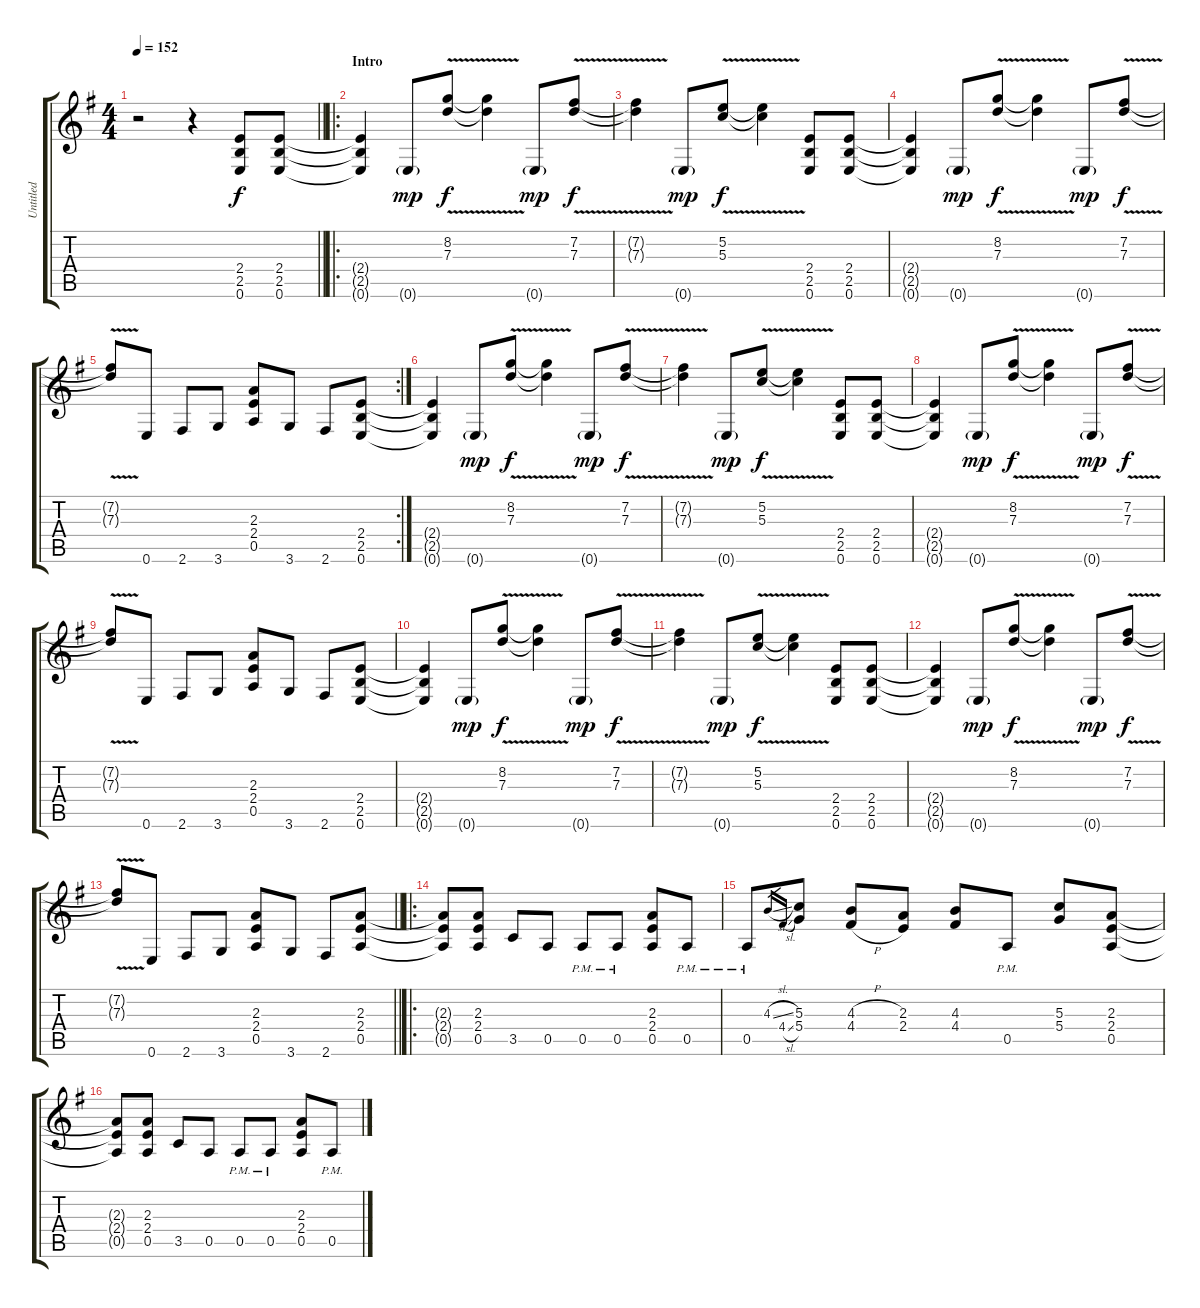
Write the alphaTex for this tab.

\track ("Untitled" "Untitled") {instrument distortionguitar}
\staff {score tabs}
\tuning (E4 B3 G3 D3 A2 E2) {hide}
\ts (4 4)
\tempo 152
\clef g2
\barLineRight lightlight
\ks g
r.2{dy f instrument distortionguitar} r.4 (2.4 2.5 0.6).8 (2.4 2.5 0.6).8 |
\ro
\section ("" "Intro")
(2.4{t} 2.5{t} 0.6{t}).4 0.6{g}.8{dy mp} (8.2{v} 7.3{v}).8{dy f} (8.2{v t} 7.3{v t}).4 0.6{g}.8{dy mp} (7.2{v} 7.3{v}).8{dy f} |
(7.2{v t} 7.3{v t}).4 0.6{g}.8{dy mp} (5.2{v} 5.3{v}).8{dy f} (5.2{v t} 5.3{v t}).4 (2.4 2.5 0.6).8 (2.4 2.5 0.6).8 |
(2.4{t} 2.5{t} 0.6{t}).4 0.6{g}.8{dy mp} (8.2{v} 7.3{v}).8{dy f} (8.2{v t} 7.3{v t}).4 0.6{g}.8{dy mp} (7.2{v} 7.3{v}).8{dy f} |
\rc 2
(7.2{v t} 7.3{v t}).8 0.6.8 2.6.8 3.6.8 (2.3 2.4 0.5).8 3.6.8 2.6.8 (2.4 2.5 0.6).8 |
(2.4{t} 2.5{t} 0.6{t}).4 0.6{g}.8{dy mp} (8.2{v} 7.3{v}).8{dy f} (8.2{v t} 7.3{v t}).4 0.6{g}.8{dy mp} (7.2{v} 7.3{v}).8{dy f} |
(7.2{v t} 7.3{v t}).4 0.6{g}.8{dy mp} (5.2{v} 5.3{v}).8{dy f} (5.2{v t} 5.3{v t}).4 (2.4 2.5 0.6).8 (2.4 2.5 0.6).8 |
(2.4{t} 2.5{t} 0.6{t}).4 0.6{g}.8{dy mp} (8.2{v} 7.3{v}).8{dy f} (8.2{v t} 7.3{v t}).4 0.6{g}.8{dy mp} (7.2{v} 7.3{v}).8{dy f} |
(7.2{v t} 7.3{v t}).8 0.6.8 2.6.8 3.6.8 (2.3 2.4 0.5).8 3.6.8 2.6.8 (2.4 2.5 0.6).8 |
(2.4{t} 2.5{t} 0.6{t}).4 0.6{g}.8{dy mp} (8.2{v} 7.3{v}).8{dy f} (8.2{v t} 7.3{v t}).4 0.6{g}.8{dy mp} (7.2{v} 7.3{v}).8{dy f} |
(7.2{v t} 7.3{v t}).4 0.6{g}.8{dy mp} (5.2{v} 5.3{v}).8{dy f} (5.2{v t} 5.3{v t}).4 (2.4 2.5 0.6).8 (2.4 2.5 0.6).8 |
(2.4{t} 2.5{t} 0.6{t}).4 0.6{g}.8{dy mp} (8.2{v} 7.3{v}).8{dy f} (8.2{v t} 7.3{v t}).4 0.6{g}.8{dy mp} (7.2{v} 7.3{v}).8{dy f} |
\barLineRight lightlight
(7.2{t} 7.3{t}).8 0.6.8 2.6.8 3.6.8 (2.3 2.4 0.5).8 3.6.8 2.6.8 (2.3 2.4 0.5).8 |
\ro
(2.3{t} 2.4{t} 0.5{t}).8 (2.3 2.4 0.5).8 3.5.8 0.5.8 0.5{pm}.8 0.5{pm}.8 (2.3 2.4 0.5).8 0.5{pm}.8 |
0.5{pm}.8 4.3{sl}.16{gr} 4.4{sl}.16{gr} (5.3 5.4).8 (4.3{h} 4.4{h}).8 (2.3 2.4).8 (4.3 4.4).8 0.5{pm}.8 (5.3 5.4).8 (2.3 2.4 0.5).8 |
(2.3{t} 2.4{t} 0.5{t}).8 (2.3 2.4 0.5).8 3.5.8 0.5.8 0.5{pm}.8 0.5{pm}.8 (2.3 2.4 0.5).8 0.5{pm}.8
